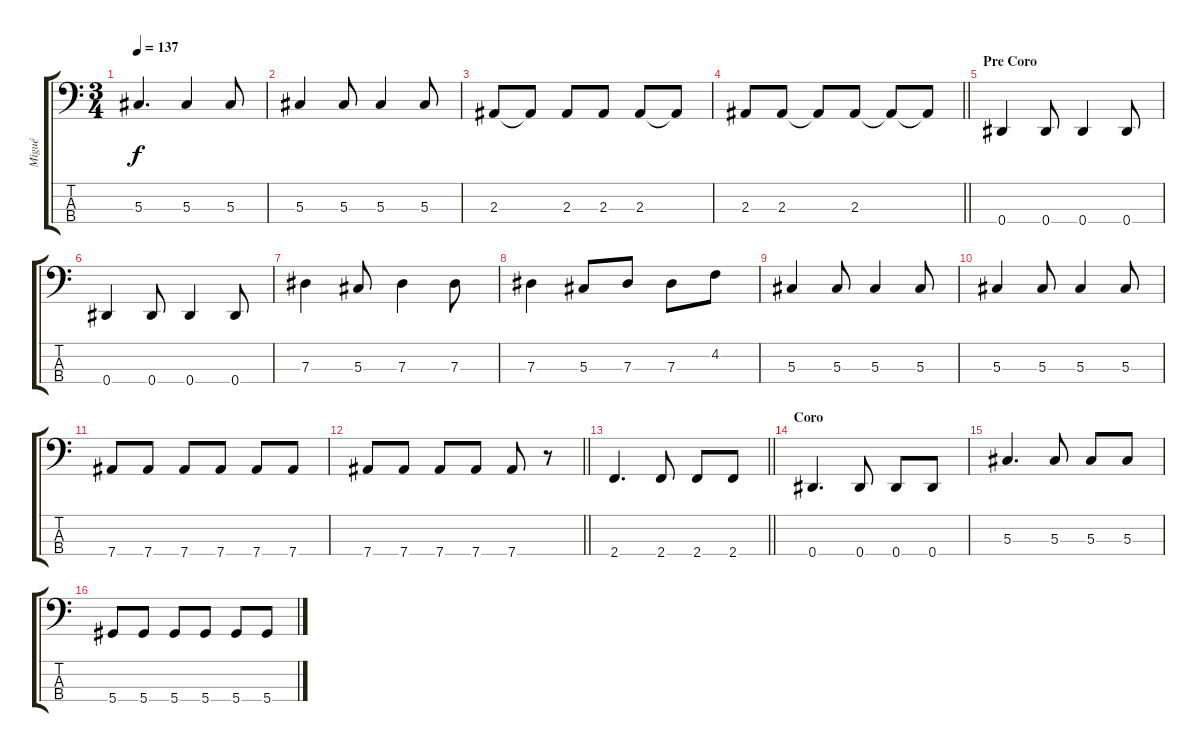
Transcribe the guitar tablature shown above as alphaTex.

\track ("Migué" "Migué") {instrument electricbassfinger}
\staff {score tabs}
\tuning (Gb2 Db2 Ab1 Eb1) {hide}
\ts (3 4)
\tempo 137
\clef f4
\ks c
5.3.4{d dy f} 5.3.4 5.3.8 |
5.3.4 5.3.8 5.3.4 5.3.8 |
2.3.8 2.3{t}.8 2.3.8 2.3.8 2.3.8 2.3{t}.8 |
\barLineRight lightlight
2.3.8 2.3.8 2.3{t}.8 2.3.8 2.3{t}.8 2.3{t}.8 |
\section ("" "Pre Coro")
0.4.4 0.4.8 0.4.4 0.4.8 |
0.4.4 0.4.8 0.4.4 0.4.8 |
7.3.4 5.3.8 7.3.4 7.3.8 |
7.3.4 5.3.8 7.3.8 7.3.8 4.2.8 |
5.3.4 5.3.8 5.3.4 5.3.8 |
5.3.4 5.3.8 5.3.4 5.3.8 |
7.4.8 7.4.8 7.4.8 7.4.8 7.4.8 7.4.8 |
\barLineRight lightlight
7.4.8 7.4.8 7.4.8 7.4.8 7.4.8 r.8 |
\section ("" "")
\barLineRight lightlight
2.4.4{d} 2.4.8 2.4.8 2.4.8 |
\section ("" "Coro")
0.4.4{d} 0.4.8 0.4.8 0.4.8 |
5.3.4{d} 5.3.8 5.3.8 5.3.8 |
5.4.8 5.4.8 5.4.8 5.4.8 5.4.8 5.4.8
